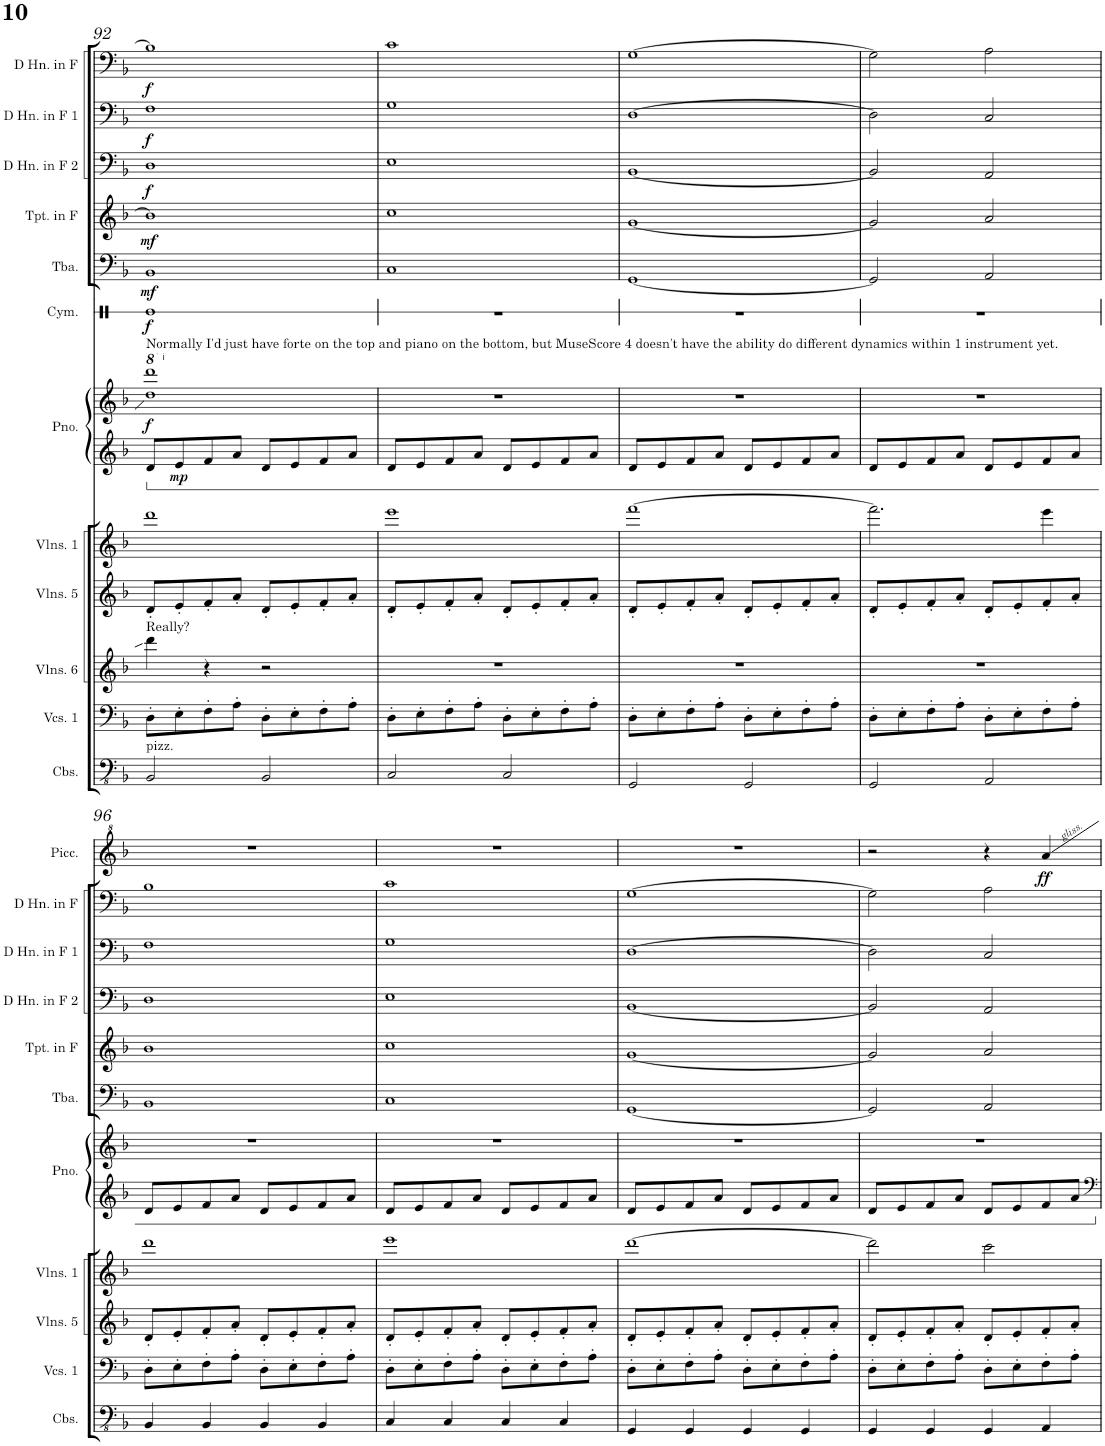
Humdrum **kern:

**kern	**kern	**kern	**kern	**kern	**kern	**kern	**dynam	**kern	**dynam	**kern	**dynam	**kern	**dynam	**kern	**dynam	**kern	**dynam	**kern	**kern	**kern	**dynam
*part14	*part13	*part12	*part11	*part10	*part9	*part9	*part9	*part8	*part8	*part7	*part7	*part6	*part6	*part5	*part5	*part4	*part4	*part3	*part2	*part1	*part1
*staff15	*staff14	*staff13	*staff12	*staff11	*staff10	*staff9	*staff9/10	*staff8	*staff8	*staff7	*staff7	*staff6	*staff6	*staff5	*staff5	*staff4	*staff4	*staff3	*staff2	*staff1	*staff1
*I"Contrabasses	*I"Violoncellos 1	*I"Violins 6	*I"Violins 5	*I"Violins 1	*I"Piano	*	*	*I"Tuba	*	*I"Trumpet in F	*	*I"Horn in F 2	*	*I"Horn in F 1	*	*I"Horn in F	*	*I"Flute 2	*I"Flute 1	*I"Piccolo	*
*I'Cbs.	*I'Vcs. 1	*I'Vlns. 6	*I'Vlns. 5	*I'Vlns. 1	*I'Pno.	*	*	*I'Tba.	*	*I'Tpt. in F	*	*	*	*	*	*	*	*I'Fl. 2	*I'Fl. 1	*I'Picc.	*
!!LO:PB:g=z
*clefFv4	*clefF4	*clefG2	*clefG2	*clefG2	*clefG2	*clefG2	*	*clefF4	*	*clefG2	*	*clefF4	*	*clefF4	*	*clefF4	*	*clefG2	*clefG2	*clefG^2	*
*	*	*	*	*	*	*	*	*	*	*Trd1c2	*	*Trd4c7	*	*Trd4c7	*	*Trd4c7	*	*	*	*Trd-7c-12	*
*k[b-]	*k[b-]	*k[b-]	*k[b-]	*k[b-]	*k[b-]	*k[b-]	*	*k[b-]	*	*k[b-]	*	*k[b-]	*	*k[b-]	*	*k[b-]	*	*k[b-]	*k[b-]	*k[b-]	*
*M4/4	*M4/4	*M4/4	*M4/4	*M4/4	*M4/4	*M4/4	*	*M4/4	*	*M4/4	*	*M4/4	*	*M4/4	*	*M4/4	*	*M4/4	*M4/4	*M4/4	*
=92	=92	=92	=92	=92	=92	=92	=92	=92	=92	=92	=92	=92	=92	=92	=92	=92	=92	=92	=92	=92	=92
!	!	!	!	!	!	!LO:TX:a:t=Normally I'd just have forte on the top and piano on the bottom, but MuseScore 4 doesn't have the ability do different dynamics within 1 instrument yet.	!	!	!	!	!	!	!	!	!	!	!	!	!	!	!
!	!	!LO:TX:a:t=Really?	!	!	!	!	!	!	!	!	!	!	!	!	!	!	!	!	!	!	!
!LO:TX:a:t=pizz.	!	!	!	!	!	!	!	!	!	!	!	!	!	!	!	!	!	!	!	!	!
!	!	!	!	!	!	!	!LO:DY:b	!	!LO:DY:b	!	!LO:DY:b	!	!LO:DY:b	!	!LO:DY:b	!	!LO:DY:b	!	!	!	!
2BBB-/	8D'\L	4ddd\	8d'/L	1ddd	8d/L	1ddd 1dddd	f	1BB-	mf	1b-]	mf	1D	f	1F	f	1B-]	f	1r	1r	1r	.
!	!	!	!	!	!	!	!LO:DY:b=2	!	!	!	!	!	!	!	!	!	!	!	!	!	!
.	8E'\	.	8e'/	.	8e/	.	mp	.	.	.	.	.	.	.	.	.	.	.	.	.	.
.	8F'\	4r	8f'/	.	8f/	.	.	.	.	.	.	.	.	.	.	.	.	.	.	.	.
.	8A'\J	.	8a'/J	.	8a/J	.	.	.	.	.	.	.	.	.	.	.	.	.	.	.	.
2BBB-/	8D'\L	2r	8d'/L	.	8d/L	.	.	.	.	.	.	.	.	.	.	.	.	.	.	.	.
.	8E'\	.	8e'/	.	8e/	.	.	.	.	.	.	.	.	.	.	.	.	.	.	.	.
.	8F'\	.	8f'/	.	8f/	.	.	.	.	.	.	.	.	.	.	.	.	.	.	.	.
.	8A'\J	.	8a'/J	.	8a/J	.	.	.	.	.	.	.	.	.	.	.	.	.	.	.	.
=93	=93	=93	=93	=93	=93	=93	=93	=93	=93	=93	=93	=93	=93	=93	=93	=93	=93	=93	=93	=93	=93
2CC/	8D'\L	1r	8d'/L	1eee	8d/L	1r	.	1C	.	1cc	.	1E	.	1G	.	1c	.	1r	1r	1r	.
.	8E'\	.	8e'/	.	8e/	.	.	.	.	.	.	.	.	.	.	.	.	.	.	.	.
.	8F'\	.	8f'/	.	8f/	.	.	.	.	.	.	.	.	.	.	.	.	.	.	.	.
.	8A'\J	.	8a'/J	.	8a/J	.	.	.	.	.	.	.	.	.	.	.	.	.	.	.	.
2CC/	8D'\L	.	8d'/L	.	8d/L	.	.	.	.	.	.	.	.	.	.	.	.	.	.	.	.
.	8E'\	.	8e'/	.	8e/	.	.	.	.	.	.	.	.	.	.	.	.	.	.	.	.
.	8F'\	.	8f'/	.	8f/	.	.	.	.	.	.	.	.	.	.	.	.	.	.	.	.
.	8A'\J	.	8a'/J	.	8a/J	.	.	.	.	.	.	.	.	.	.	.	.	.	.	.	.
=94	=94	=94	=94	=94	=94	=94	=94	=94	=94	=94	=94	=94	=94	=94	=94	=94	=94	=94	=94	=94	=94
2GGG/	8D'\L	1r	8d'/L	[1fff	8d/L	1r	.	[1GG	.	[1g	.	[1BB-	.	[1D	.	[1G	.	1r	1r	1r	.
.	8E'\	.	8e'/	.	8e/	.	.	.	.	.	.	.	.	.	.	.	.	.	.	.	.
.	8F'\	.	8f'/	.	8f/	.	.	.	.	.	.	.	.	.	.	.	.	.	.	.	.
.	8A'\J	.	8a'/J	.	8a/J	.	.	.	.	.	.	.	.	.	.	.	.	.	.	.	.
2GGG/	8D'\L	.	8d'/L	.	8d/L	.	.	.	.	.	.	.	.	.	.	.	.	.	.	.	.
.	8E'\	.	8e'/	.	8e/	.	.	.	.	.	.	.	.	.	.	.	.	.	.	.	.
.	8F'\	.	8f'/	.	8f/	.	.	.	.	.	.	.	.	.	.	.	.	.	.	.	.
.	8A'\J	.	8a'/J	.	8a/J	.	.	.	.	.	.	.	.	.	.	.	.	.	.	.	.
=95	=95	=95	=95	=95	=95	=95	=95	=95	=95	=95	=95	=95	=95	=95	=95	=95	=95	=95	=95	=95	=95
2GGG/	8D'\L	1r	8d'/L	2.fff\]	8d/L	1r	.	2GG/]	.	2g/]	.	2BB-/]	.	2D\]	.	2G\]	.	1r	1r	1r	.
.	8E'\	.	8e'/	.	8e/	.	.	.	.	.	.	.	.	.	.	.	.	.	.	.	.
.	8F'\	.	8f'/	.	8f/	.	.	.	.	.	.	.	.	.	.	.	.	.	.	.	.
.	8A'\J	.	8a'/J	.	8a/J	.	.	.	.	.	.	.	.	.	.	.	.	.	.	.	.
2AAA/	8D'\L	.	8d'/L	.	8d/L	.	.	2AA/	.	2a/	.	2AA/	.	2C/	.	2A\	.	.	.	.	.
.	8E'\	.	8e'/	.	8e/	.	.	.	.	.	.	.	.	.	.	.	.	.	.	.	.
.	8F'\	.	8f'/	4eee\	8f/	.	.	.	.	.	.	.	.	.	.	.	.	.	.	.	.
.	8A'\J	.	8a'/J	.	8a/J	.	.	.	.	.	.	.	.	.	.	.	.	.	.	.	.
!!LO:LB:g=z
=96	=96	=96	=96	=96	=96	=96	=96	=96	=96	=96	=96	=96	=96	=96	=96	=96	=96	=96	=96	=96	=96
4BBB-/	8D'\L	1r	8d'/L	1ddd	8d/L	1r	.	1BB-	.	1b-	.	1D	.	1F	.	1B-	.	1r	1r	1r	.
.	8E'\	.	8e'/	.	8e/	.	.	.	.	.	.	.	.	.	.	.	.	.	.	.	.
4BBB-/	8F'\	.	8f'/	.	8f/	.	.	.	.	.	.	.	.	.	.	.	.	.	.	.	.
.	8A'\J	.	8a'/J	.	8a/J	.	.	.	.	.	.	.	.	.	.	.	.	.	.	.	.
4BBB-/	8D'\L	.	8d'/L	.	8d/L	.	.	.	.	.	.	.	.	.	.	.	.	.	.	.	.
.	8E'\	.	8e'/	.	8e/	.	.	.	.	.	.	.	.	.	.	.	.	.	.	.	.
4BBB-/	8F'\	.	8f'/	.	8f/	.	.	.	.	.	.	.	.	.	.	.	.	.	.	.	.
.	8A'\J	.	8a'/J	.	8a/J	.	.	.	.	.	.	.	.	.	.	.	.	.	.	.	.
=97	=97	=97	=97	=97	=97	=97	=97	=97	=97	=97	=97	=97	=97	=97	=97	=97	=97	=97	=97	=97	=97
4CC/	8D'\L	1r	8d'/L	1eee	8d/L	1r	.	1C	.	1cc	.	1E	.	1G	.	1c	.	1r	1r	1r	.
.	8E'\	.	8e'/	.	8e/	.	.	.	.	.	.	.	.	.	.	.	.	.	.	.	.
4CC/	8F'\	.	8f'/	.	8f/	.	.	.	.	.	.	.	.	.	.	.	.	.	.	.	.
.	8A'\J	.	8a'/J	.	8a/J	.	.	.	.	.	.	.	.	.	.	.	.	.	.	.	.
4CC/	8D'\L	.	8d'/L	.	8d/L	.	.	.	.	.	.	.	.	.	.	.	.	.	.	.	.
.	8E'\	.	8e'/	.	8e/	.	.	.	.	.	.	.	.	.	.	.	.	.	.	.	.
4CC/	8F'\	.	8f'/	.	8f/	.	.	.	.	.	.	.	.	.	.	.	.	.	.	.	.
.	8A'\J	.	8a'/J	.	8a/J	.	.	.	.	.	.	.	.	.	.	.	.	.	.	.	.
=98	=98	=98	=98	=98	=98	=98	=98	=98	=98	=98	=98	=98	=98	=98	=98	=98	=98	=98	=98	=98	=98
4GGG/	8D'\L	1r	8d'/L	[1ddd	8d/L	1r	.	[1GG	.	[1g	.	[1BB-	.	[1D	.	[1G	.	1r	1r	1r	.
.	8E'\	.	8e'/	.	8e/	.	.	.	.	.	.	.	.	.	.	.	.	.	.	.	.
4GGG/	8F'\	.	8f'/	.	8f/	.	.	.	.	.	.	.	.	.	.	.	.	.	.	.	.
.	8A'\J	.	8a'/J	.	8a/J	.	.	.	.	.	.	.	.	.	.	.	.	.	.	.	.
4GGG/	8D'\L	.	8d'/L	.	8d/L	.	.	.	.	.	.	.	.	.	.	.	.	.	.	.	.
.	8E'\	.	8e'/	.	8e/	.	.	.	.	.	.	.	.	.	.	.	.	.	.	.	.
4GGG/	8F'\	.	8f'/	.	8f/	.	.	.	.	.	.	.	.	.	.	.	.	.	.	.	.
.	8A'\J	.	8a'/J	.	8a/J	.	.	.	.	.	.	.	.	.	.	.	.	.	.	.	.
=99	=99	=99	=99	=99	=99	=99	=99	=99	=99	=99	=99	=99	=99	=99	=99	=99	=99	=99	=99	=99	=99
4GGG/	8D'\L	1r	8d'/L	2ddd\]	8d/L	1r	.	2GG/]	.	2g/]	.	2BB-/]	.	2D\]	.	2G\]	.	1r	1r	2r	.
.	8E'\	.	8e'/	.	8e/	.	.	.	.	.	.	.	.	.	.	.	.	.	.	.	.
4GGG/	8F'\	.	8f'/	.	8f/	.	.	.	.	.	.	.	.	.	.	.	.	.	.	.	.
.	8A'\J	.	8a'/J	.	8a/J	.	.	.	.	.	.	.	.	.	.	.	.	.	.	.	.
4GGG/	8D'\L	.	8d'/L	2ccc\	8d/L	.	.	2AA/	.	2a/	.	2AA/	.	2C/	.	2A\	.	.	.	4r	.
.	8E'\	.	8e'/	.	8e/	.	.	.	.	.	.	.	.	.	.	.	.	.	.	.	.
!	!	!	!	!	!	!	!	!	!	!	!	!	!	!	!	!	!	!	!	!	!LO:DY:b
4AAA/	8F'\	.	8f'/	.	8f/	.	.	.	.	.	.	.	.	.	.	.	.	.	.	4aa/	ff
.	8A'\J	.	8a'/J	.	8a/J	.	.	.	.	.	.	.	.	.	.	.	.	.	.	.	.
=	=	=	=	=	=	=	=	=	=	=	=	=	=	=	=	=	=	=	=	=	=
*-	*-	*-	*-	*-	*-	*-	*-	*-	*-	*-	*-	*-	*-	*-	*-	*-	*-	*-	*-	*-	*-
